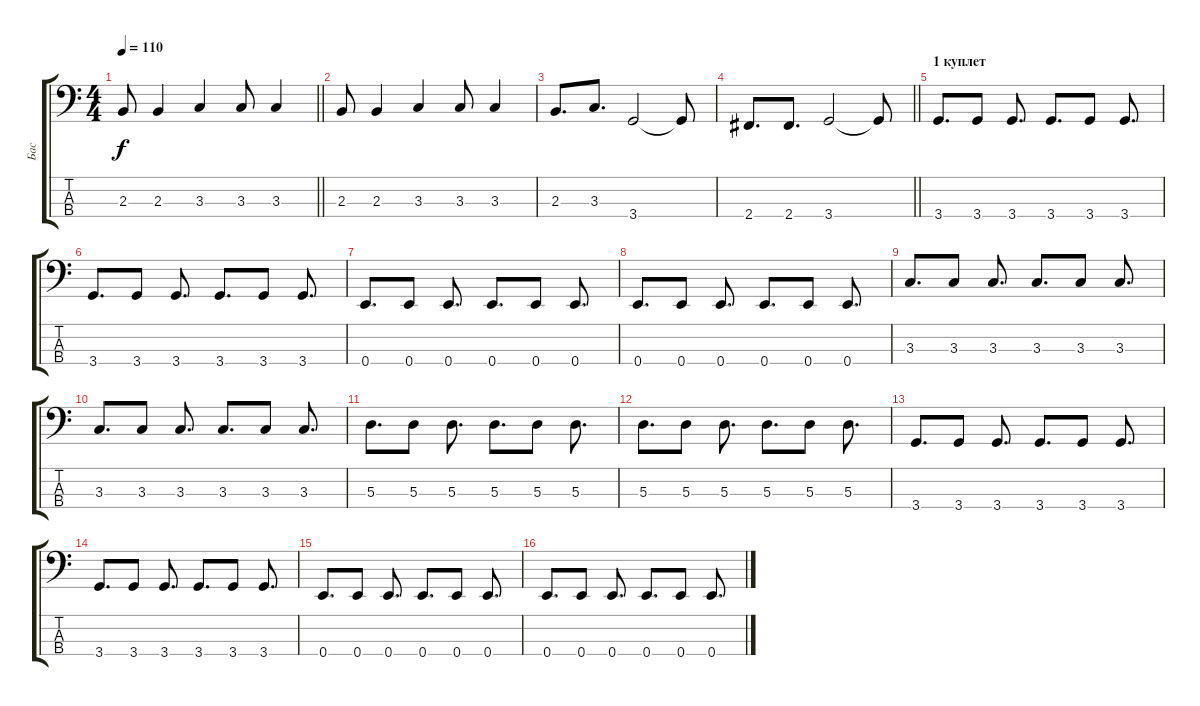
\track ("Бас" "Бас") {instrument electricbassfinger}
\staff {score tabs}
\tuning (G2 D2 A1 E1) {hide}
\ts (4 4)
\tempo 110
\clef f4
\barLineRight lightlight
\ks c
2.3.8{dy f} 2.3.4 3.3.4 3.3.8 3.3.4 |
2.3.8 2.3.4 3.3.4 3.3.8 3.3.4 |
2.3.8{d} 3.3.8{d} 3.4.2 3.4{t}.8 |
\barLineRight lightlight
2.4.8{d} 2.4.8{d} 3.4.2 3.4{t}.8 |
\section ("" "1 куплет")
3.4.8{d} 3.4.8 3.4.8{d} 3.4.8{d} 3.4.8 3.4.8{d} |
3.4.8{d} 3.4.8 3.4.8{d} 3.4.8{d} 3.4.8 3.4.8{d} |
0.4.8{d} 0.4.8 0.4.8{d} 0.4.8{d} 0.4.8 0.4.8{d} |
0.4.8{d} 0.4.8 0.4.8{d} 0.4.8{d} 0.4.8 0.4.8{d} |
3.3.8{d} 3.3.8 3.3.8{d} 3.3.8{d} 3.3.8 3.3.8{d} |
3.3.8{d} 3.3.8 3.3.8{d} 3.3.8{d} 3.3.8 3.3.8{d} |
5.3.8{d} 5.3.8 5.3.8{d} 5.3.8{d} 5.3.8 5.3.8{d} |
5.3.8{d} 5.3.8 5.3.8{d} 5.3.8{d} 5.3.8 5.3.8{d} |
3.4.8{d} 3.4.8 3.4.8{d} 3.4.8{d} 3.4.8 3.4.8{d} |
3.4.8{d} 3.4.8 3.4.8{d} 3.4.8{d} 3.4.8 3.4.8{d} |
0.4.8{d} 0.4.8 0.4.8{d} 0.4.8{d} 0.4.8 0.4.8{d} |
0.4.8{d} 0.4.8 0.4.8{d} 0.4.8{d} 0.4.8 0.4.8{d}
